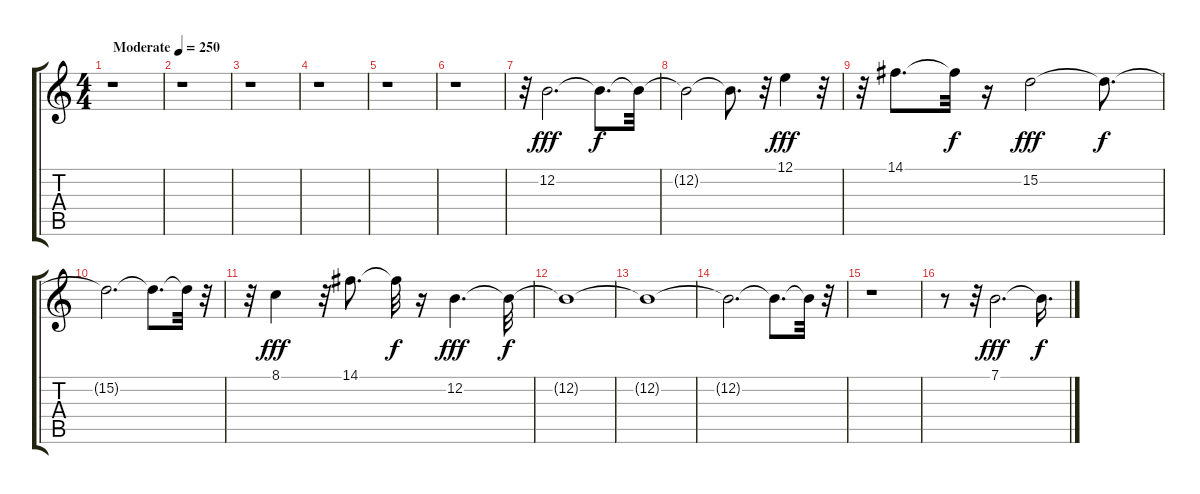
\track "" {instrument flute}
\staff {score tabs}
\tuning (E4 B3 G3 D3 A2 E2) {hide}
\ts (4 4)
\tempo (250 "Moderate")
\clef g2
\ks c
r.1{dy fff instrument flute} |
r.1 |
r.1 |
r.1 |
r.1 |
r.1 |
r.32 12.2.2{d} 12.2{t}.8{d dy f} 12.2{t}.32 |
12.2{t}.2 12.2{t}.8{d} r.32 12.1.4{dy fff} r.32 |
r.32 14.1.8{d} 14.1{t}.32{dy f} r.16 15.2.2{dy fff} 15.2{t}.8{d dy f} |
15.2{t}.2{d} 15.2{t}.8{d} 15.2{t}.32 r.32 |
r.32 8.1.4{dy fff} r.32 14.1.8{d} 14.1{t}.32{dy f} r.16 12.2.4{d dy fff} 12.2{t}.32{dy f} |
12.2{t}.1 |
12.2{t}.1 |
12.2{t}.2{d} 12.2{t}.8{d} 12.2{t}.32 r.32 |
r.1 |
r.8 r.32 7.1.2{d dy fff} 7.1{t}.16{d dy f}
